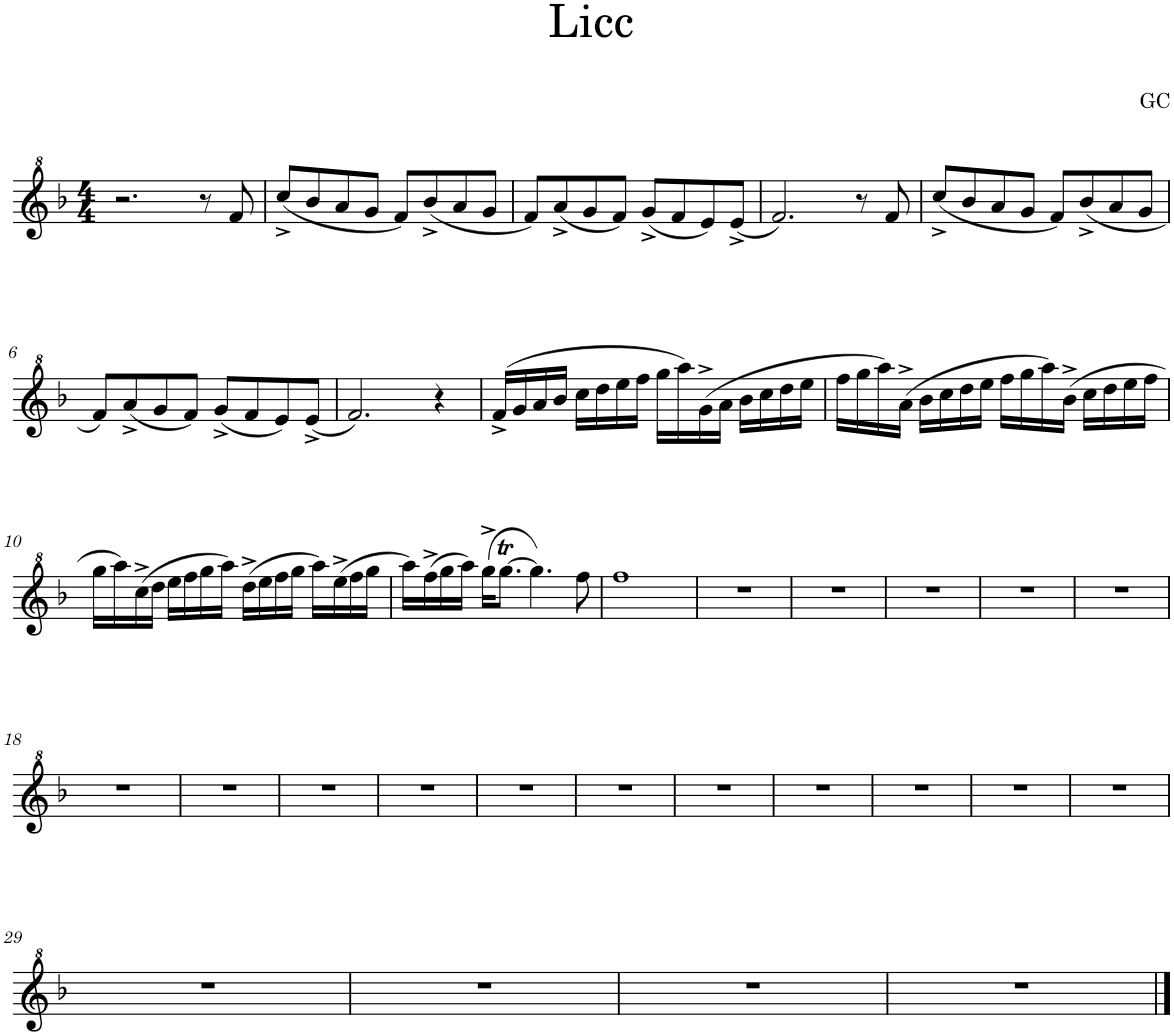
**kern
*part1
*staff1
*I"Recorder
*I'Rec.
*clefG^2
*k[b-]
*M4/4
=1
2.r
8r
8ff/
=2
(8ccc^/L
8bb-/
8aa/
8gg/J
8ff/L)
(8bb-^/
8aa/
8gg/J
=3
8ff/L)
(8aa^/
8gg/
8ff/J)
(8gg^/L
8ff/
8ee/)
(8ee^/J
=4
2.ff/)
8r
8ff/
=5
(8ccc^/L
8bb-/
8aa/
8gg/J
8ff/L)
(8bb-^/
8aa/
8gg/J
!!LO:LB:g=z
=6
8ff/L)
(8aa^/
8gg/
8ff/J)
(8gg^/L
8ff/
8ee/)
(8ee^/J
=7
2.ff/)
4r
=8
(16ff^/LL
16gg/
16aa/
16bb-/JJ
16ccc\LL
16ddd\
16eee\
16fff\JJ
16ggg\LL
16aaa\)
(16gg^\
16aa\JJ
16bb-\LL
16ccc\
16ddd\
16eee\JJ
=9
16fff\LL
16ggg\
16aaa\)
(16aa^\JJ
16bb-\LL
16ccc\
16ddd\
16eee\JJ
16fff\LL
16ggg\
16aaa\)
(16bb-^\JJ
16ccc\LL
16ddd\
16eee\
16fff\JJ
!!LO:LB:g=z
=10
16ggg\LL
16aaa\)
(16ccc^\
16ddd\JJ
16eee\LL
16fff\
16ggg\
16aaa\JJ)
(16ddd^\LL
16eee\
16fff\
16ggg\JJ
16aaa\LL)
(16eee^\
16fff\
16ggg\JJ
=11
16aaa\LL)
(16fff^\
16ggg\
16aaa\JJ)
(16ggg^\KL
[8.gggT\J
4.ggg\])
8fff\
=12
1fff
=13
1r
=14
1r
=15
1r
=16
1r
=17
1r
!!LO:LB:g=z
=18
1r
=19
1r
=20
1r
=21
1r
=22
1r
=23
1r
=24
1r
=25
1r
=26
1r
=27
1r
=28
1r
!!LO:LB:g=z
=29
1r
=30
1r
=31
1r
=32
1r
==
*-
